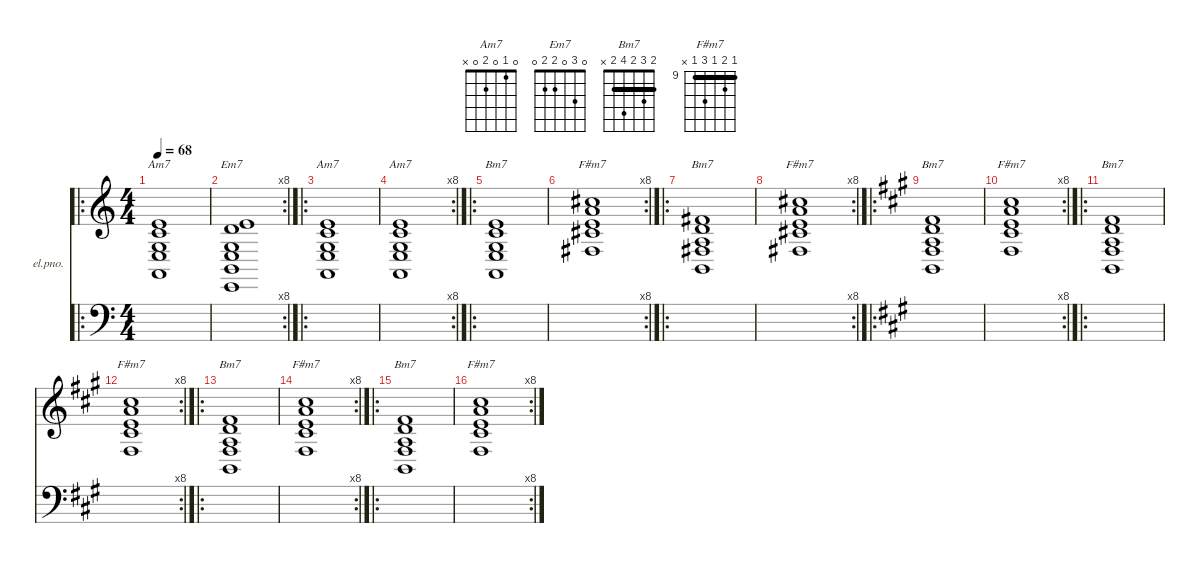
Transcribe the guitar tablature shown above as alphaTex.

\defaultSystemsLayout 4
\hideDynamics
\bracketExtendMode nobrackets
\firstSystemTrackNameOrientation horizontal
\otherSystemsTrackNameOrientation horizontal
\track ("Electric Piano" "el.pno.") {defaultSystemsLayout 1 instrument electricpiano1}
\staff {score}
\tuning (E4 B3 G3 D3 A2 E2)
\chord ("Am7" 0 1 0 2 0 x)
\chord ("Em7" 0 3 0 2 2 0)
\chord ("Bm7" 2 3 2 4 2 x) {barre (2 2)}
\chord ("F#m7" 9 10 9 11 9 x) {firstfret 9 barre (9 9)}
\ro
\ts (4 4)
\tempo 68
\clef g2
\ks c
(0.5 2.4 0.3 1.2 0.1).1{ch "Am7" dy mf instrument electricpiano1} |
\rc 8
(0.6 2.5 2.4 0.3 3.2 0.1).1{ch "Em7"} |
\ro
(0.5 2.4 0.3 1.2 0.1).1{ch "Am7"} |
\rc 8
(0.5 2.4 0.3 1.2 0.1).1{ch "Am7"} |
\ro
(0.5 2.4 0.3 1.2 0.1).1{ch "Bm7"} |
\rc 8
(9.5{acc #} 11.4{acc #} 9.3 10.2 9.1{acc #}).1{ch "F#m7"} |
\ro
(2.5 4.4{acc #} 2.3 3.2 2.1{acc #}).1{ch "Bm7"} |
\rc 8
(9.5{acc #} 11.4{acc #} 9.3 10.2 9.1{acc #}).1{ch "F#m7"} |
\ro
\ks a
(2.5{acc forcenatural} 4.4{acc #} 2.3{acc forcenatural} 3.2{acc forcenatural} 2.1{acc #}).1{ch "Bm7"} |
\rc 8
(9.5{acc #} 11.4{acc #} 9.3{acc forcenatural} 10.2{acc forcenatural} 9.1{acc #}).1{ch "F#m7"} |
\ro
(2.5{acc forcenatural} 4.4{acc #} 2.3{acc forcenatural} 3.2{acc forcenatural} 2.1{acc #}).1{ch "Bm7"} |
\rc 8
(9.5{acc #} 11.4{acc #} 9.3{acc forcenatural} 10.2{acc forcenatural} 9.1{acc #}).1{ch "F#m7"} |
\ro
(2.5{acc forcenatural} 4.4{acc #} 2.3{acc forcenatural} 3.2{acc forcenatural} 2.1{acc #}).1{ch "Bm7"} |
\rc 8
(9.5{acc #} 11.4{acc #} 9.3{acc forcenatural} 10.2{acc forcenatural} 9.1{acc #}).1{ch "F#m7"} |
\ro
(2.5{acc forcenatural} 4.4{acc #} 2.3{acc forcenatural} 3.2{acc forcenatural} 2.1{acc #}).1{ch "Bm7"} |
\rc 8
(9.5{acc #} 11.4{acc #} 9.3{acc forcenatural} 10.2{acc forcenatural} 9.1{acc #}).1{ch "F#m7"}
\staff {score}
\tuning (G2 D2 A1 E1 B0)
\clef f4
\ottava regular
\simile none
\ks c
|
|
|
|
|
|
|
|
\ks a
|
|
|
|
|
|
|
